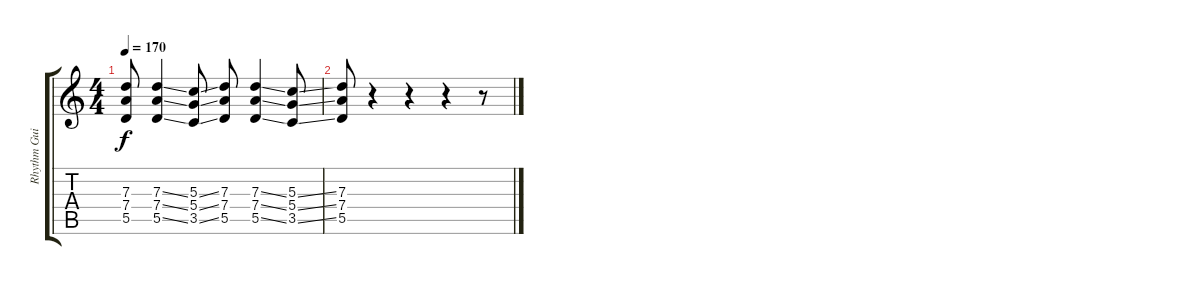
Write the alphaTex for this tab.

\track ("Rhythm Guitar [Dexter/Noodles]" "Rhythm Gui") {instrument distortionguitar}
\staff {score tabs}
\tuning (E4 B3 G3 D3 A2 E2) {hide}
\ts (4 4)
\tempo 170
\clef g2
\ks c
(7.3 7.4 5.5).8{dy f} (7.3{ss} 7.4{ss} 5.5{ss}).4 (5.3{ss} 5.4{ss} 3.5{ss}).8 (7.3 7.4 5.5).8 (7.3{ss} 7.4{ss} 5.5{ss}).4 (5.3{ss} 5.4{ss} 3.5{ss}).8 |
(7.3 7.4 5.5).8 r.4 r.4 r.4 r.8
